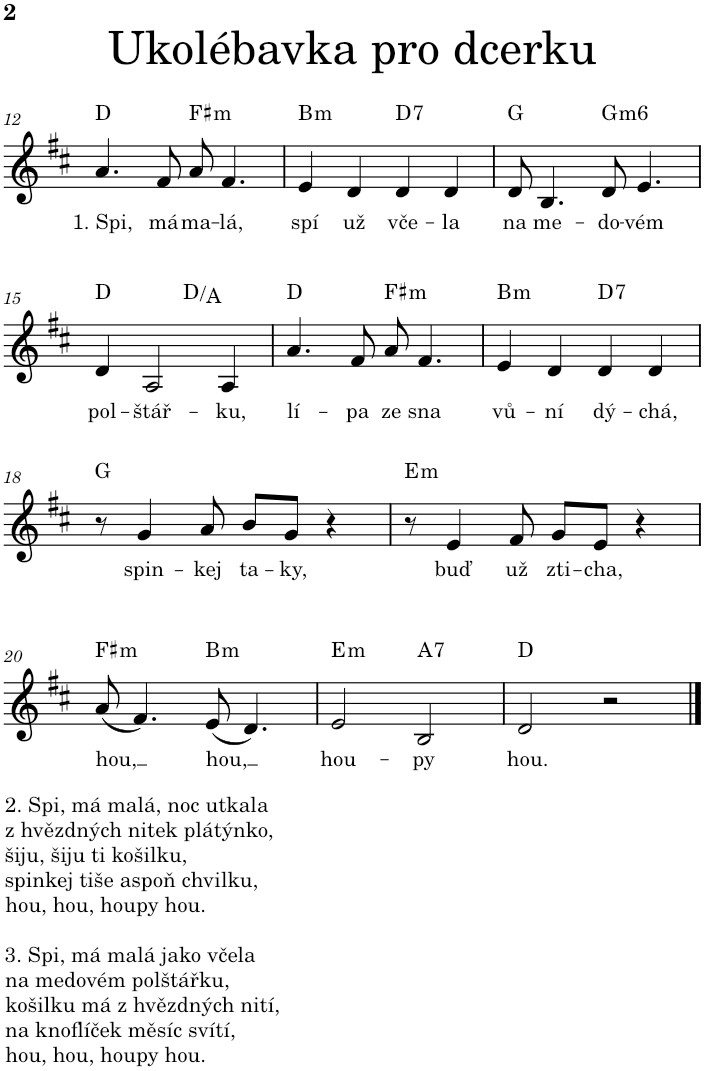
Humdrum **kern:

**kern	**text	**harte
*part1	*part1	*part1
*staff1	*staff1	*
*I"Voice	*	*
*I'Vo.	*	*
!!LO:PB:g=z
*clefG2	*	*
*k[f#c#]	*	*
*M4/4	*	*
*met(c)	*	*
=12	=12	=12
!LO:TX:a:t=Ukolébavka pro dcerku	!	!
!	!LO:LY:b	!
4.a/	1. Spi,	D:maj
!	!LO:LY:b	!
8f#/	má	.
!	!LO:LY:b	!LO:H:kt=m
8a/	ma-	F#:min
!	!LO:LY:b	!
4.f#/	-lá,	.
=13	=13	=13
!	!LO:LY:b	!LO:H:kt=m
4e/	spí	B:min
!	!LO:LY:b	!
4d/	už	.
!	!LO:LY:b	!LO:H:kt=7
4d/	vče-	D:7
!	!LO:LY:b	!
4d/	-la	.
=14	=14	=14
!	!LO:LY:b	!
8d/	na	G:maj
!	!LO:LY:b	!
4.B/	me-	.
!	!LO:LY:b	!LO:H:kt=m6
8d/	-do-	G:min6
!	!LO:LY:b	!
4.e/	-vém	.
!!LO:LB:g=z
=15	=15	=15
!	!LO:LY:b	!
*^	*	*
4d/	2ryy	pol-	D:maj
!	!	!LO:LY:b	!
2A/	.	-štář-	.
.	2ryy	.	D:maj/5
!	!	!LO:LY:b	!
4A/	.	-ku,	.
=16	=16	=16	=16
!	!	!LO:LY:b	!
*v	*v	*	*
4.a/	lí-	D:maj
!	!LO:LY:b	!
8f#/	-pa	.
!	!LO:LY:b	!LO:H:kt=m
8a/	ze	F#:min
!	!LO:LY:b	!
4.f#/	sna	.
=17	=17	=17
!	!LO:LY:b	!LO:H:kt=m
4e/	vů-	B:min
!	!LO:LY:b	!
4d/	-ní	.
!	!LO:LY:b	!LO:H:kt=7
4d/	dý-	D:7
!	!LO:LY:b	!
4d/	-chá,	.
!!LO:LB:g=z
=18	=18	=18
8r	.	G:maj
!	!LO:LY:b	!
4g/	spin-	.
!	!LO:LY:b	!
8a/	-kej	.
!	!LO:LY:b	!
8b/L	ta-	.
!	!LO:LY:b	!
8g/J	-ky,	.
4r	.	.
=19	=19	=19
!	!	!LO:H:kt=m
8r	.	E:min
!	!LO:LY:b	!
4e/	buď	.
!	!LO:LY:b	!
8f#/	už	.
!	!LO:LY:b	!
8g/L	zti-	.
!	!LO:LY:b	!
8e/J	-cha,	.
4r	.	.
!!LO:LB:g=z
=20	=20	=20
!LO:TX:b:t=2. Spi, má malá, noc utkala	!	!
!LO:TX:b:t=z hvězdných nitek plátýnko,	!	!
!LO:TX:b:t=šiju, šiju ti košilku,	!	!
!LO:TX:b:t=spinkej tiše aspoň chvilku,	!	!
!LO:TX:b:t=hou, hou, houpy hou.	!	!
!LO:TX:b:t=3. Spi, má malá jako včela	!	!
!LO:TX:b:t=na medovém polštářku,	!	!
!LO:TX:b:t=košilku má z hvězdných nití,	!	!
!LO:TX:b:t=na knoflíček měsíc svítí,	!	!
!LO:TX:b:t=hou, hou, houpy hou.	!	!
!	!LO:LY:b	!LO:H:kt=m
(8a/	hou,	F#:min
4.f#/)	.	.
!	!LO:LY:b	!LO:H:kt=m
(8e/	hou,	B:min
4.d/)	.	.
=21	=21	=21
!	!LO:LY:b	!LO:H:kt=m
2e/	hou-	E:min
!	!LO:LY:b	!LO:H:kt=7
2B/	-py	A:7
=22	=22	=22
!	!LO:LY:b	!
2d/	hou.	D:maj
2r	.	.
==	==	==
*-	*-	*-
